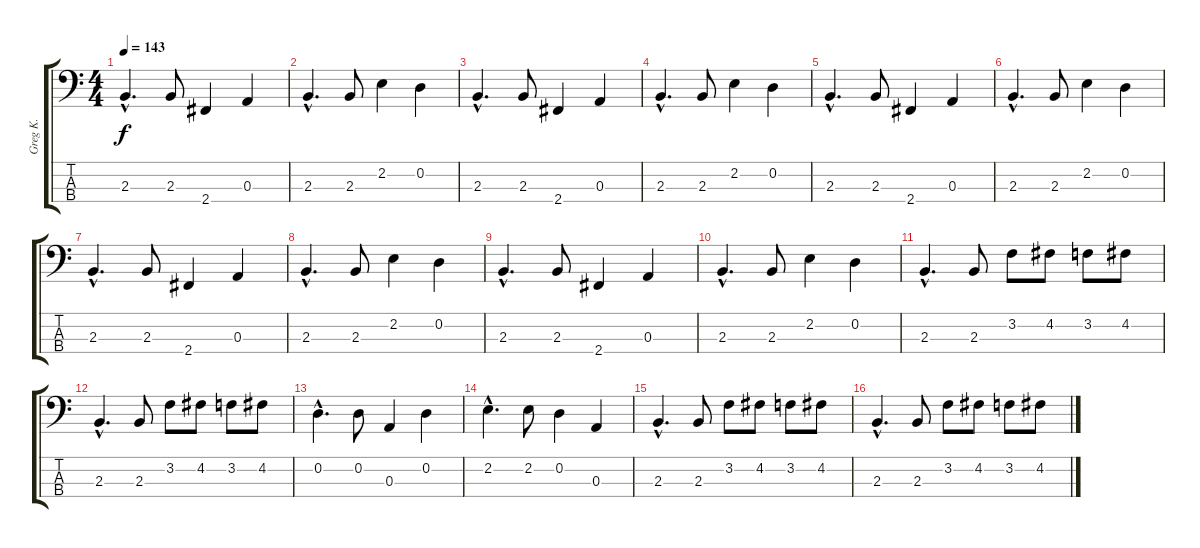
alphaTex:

\track ("Greg K." "Greg K.") {instrument electricbasspick}
\staff {score tabs}
\tuning (G2 D2 A1 E1) {hide}
\ts (4 4)
\tempo 143
\clef f4
\ks c
2.3{hac}.4{d dy f} 2.3.8 2.4.4 0.3.4 |
2.3{hac}.4{d} 2.3.8 2.2.4 0.2.4 |
2.3{hac}.4{d} 2.3.8 2.4.4 0.3.4 |
2.3{hac}.4{d} 2.3.8 2.2.4 0.2.4 |
2.3{hac}.4{d} 2.3.8 2.4.4 0.3.4 |
2.3{hac}.4{d} 2.3.8 2.2.4 0.2.4 |
2.3{hac}.4{d} 2.3.8 2.4.4 0.3.4 |
2.3{hac}.4{d} 2.3.8 2.2.4 0.2.4 |
2.3{hac}.4{d} 2.3.8 2.4.4 0.3.4 |
2.3{hac}.4{d} 2.3.8 2.2.4 0.2.4 |
2.3{hac}.4{d} 2.3.8 3.2.8 4.2.8 3.2.8 4.2.8 |
2.3{hac}.4{d} 2.3.8 3.2.8 4.2.8 3.2.8 4.2.8 |
0.2{hac}.4{d} 0.2.8 0.3.4 0.2.4 |
2.2{hac}.4{d} 2.2.8 0.2.4 0.3.4 |
2.3{hac}.4{d} 2.3.8 3.2.8 4.2.8 3.2.8 4.2.8 |
2.3{hac}.4{d} 2.3.8 3.2.8 4.2.8 3.2.8 4.2.8
